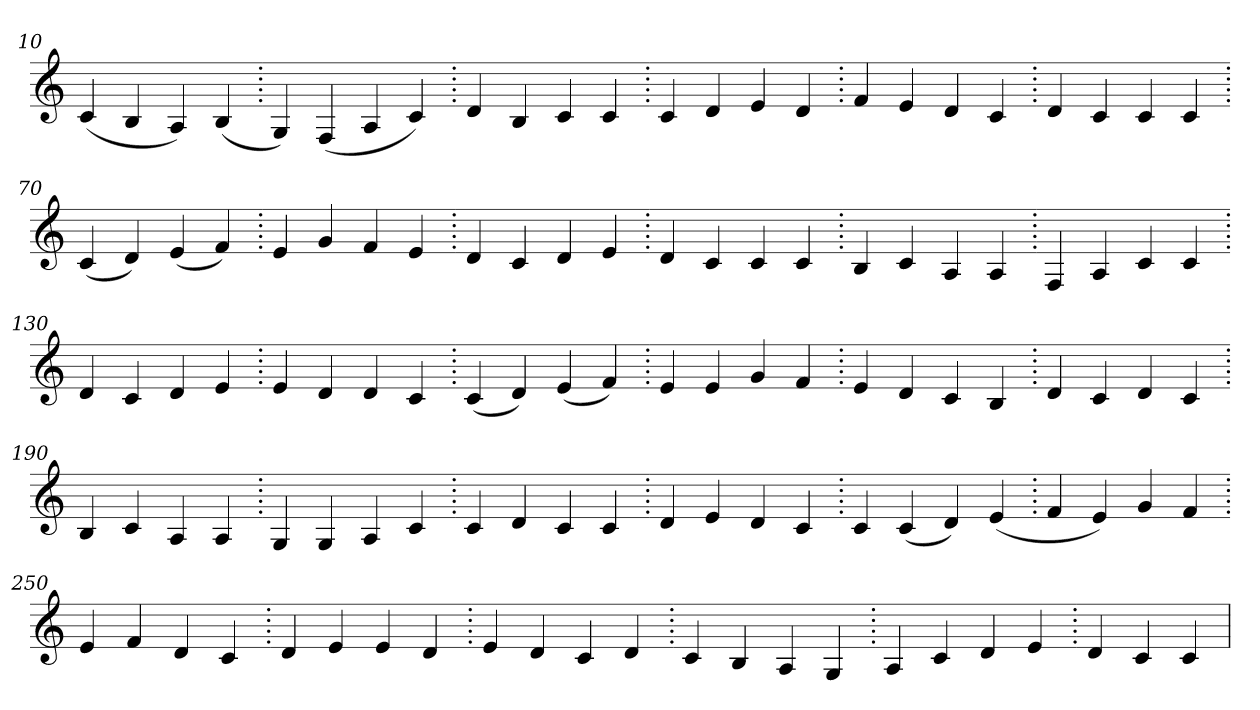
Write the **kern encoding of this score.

**kern
*part1
*staff1
*clefG2
=10.
(>4c
4B
4A)
(>4B
=20.
4G)
(>4F
4A
4c)
=30.
4d
4B
4c
4c
=40.
4c
4d
4e
4d
=50.
4f
4e
4d
4c
=60.
4d
4c
4c
4c
=70.
(>4c
4d)
(>4e
4f)
=80.
4e
4g
4f
4e
=90.
4d
4c
4d
4e
=100.
4d
4c
4c
4c
=110.
4B
4c
4A
4A
=120.
4F
4A
4c
4c
=130.
4d
4c
4d
4e
=140.
4e
4d
4d
4c
=150.
(>4c
4d)
(>4e
4f)
=160.
4e
4e
4g
4f
=170.
4e
4d
4c
4B
=180.
4d
4c
4d
4c
=190.
4B
4c
4A
4A
=200.
4G
4G
4A
4c
=210.
4c
4d
4c
4c
=220.
4d
4e
4d
4c
=230.
4c
(>4c
4d)
(>4e
=240.
4f
4e)
4g
4f
=250.
4e
4f
4d
4c
=260.
4d
4e
4e
4d
=270.
4e
4d
4c
4d
=280.
4c
4B
4A
4G
=290.
4A
4c
4d
4e
=300.
4d
4c
4c
=
*-
